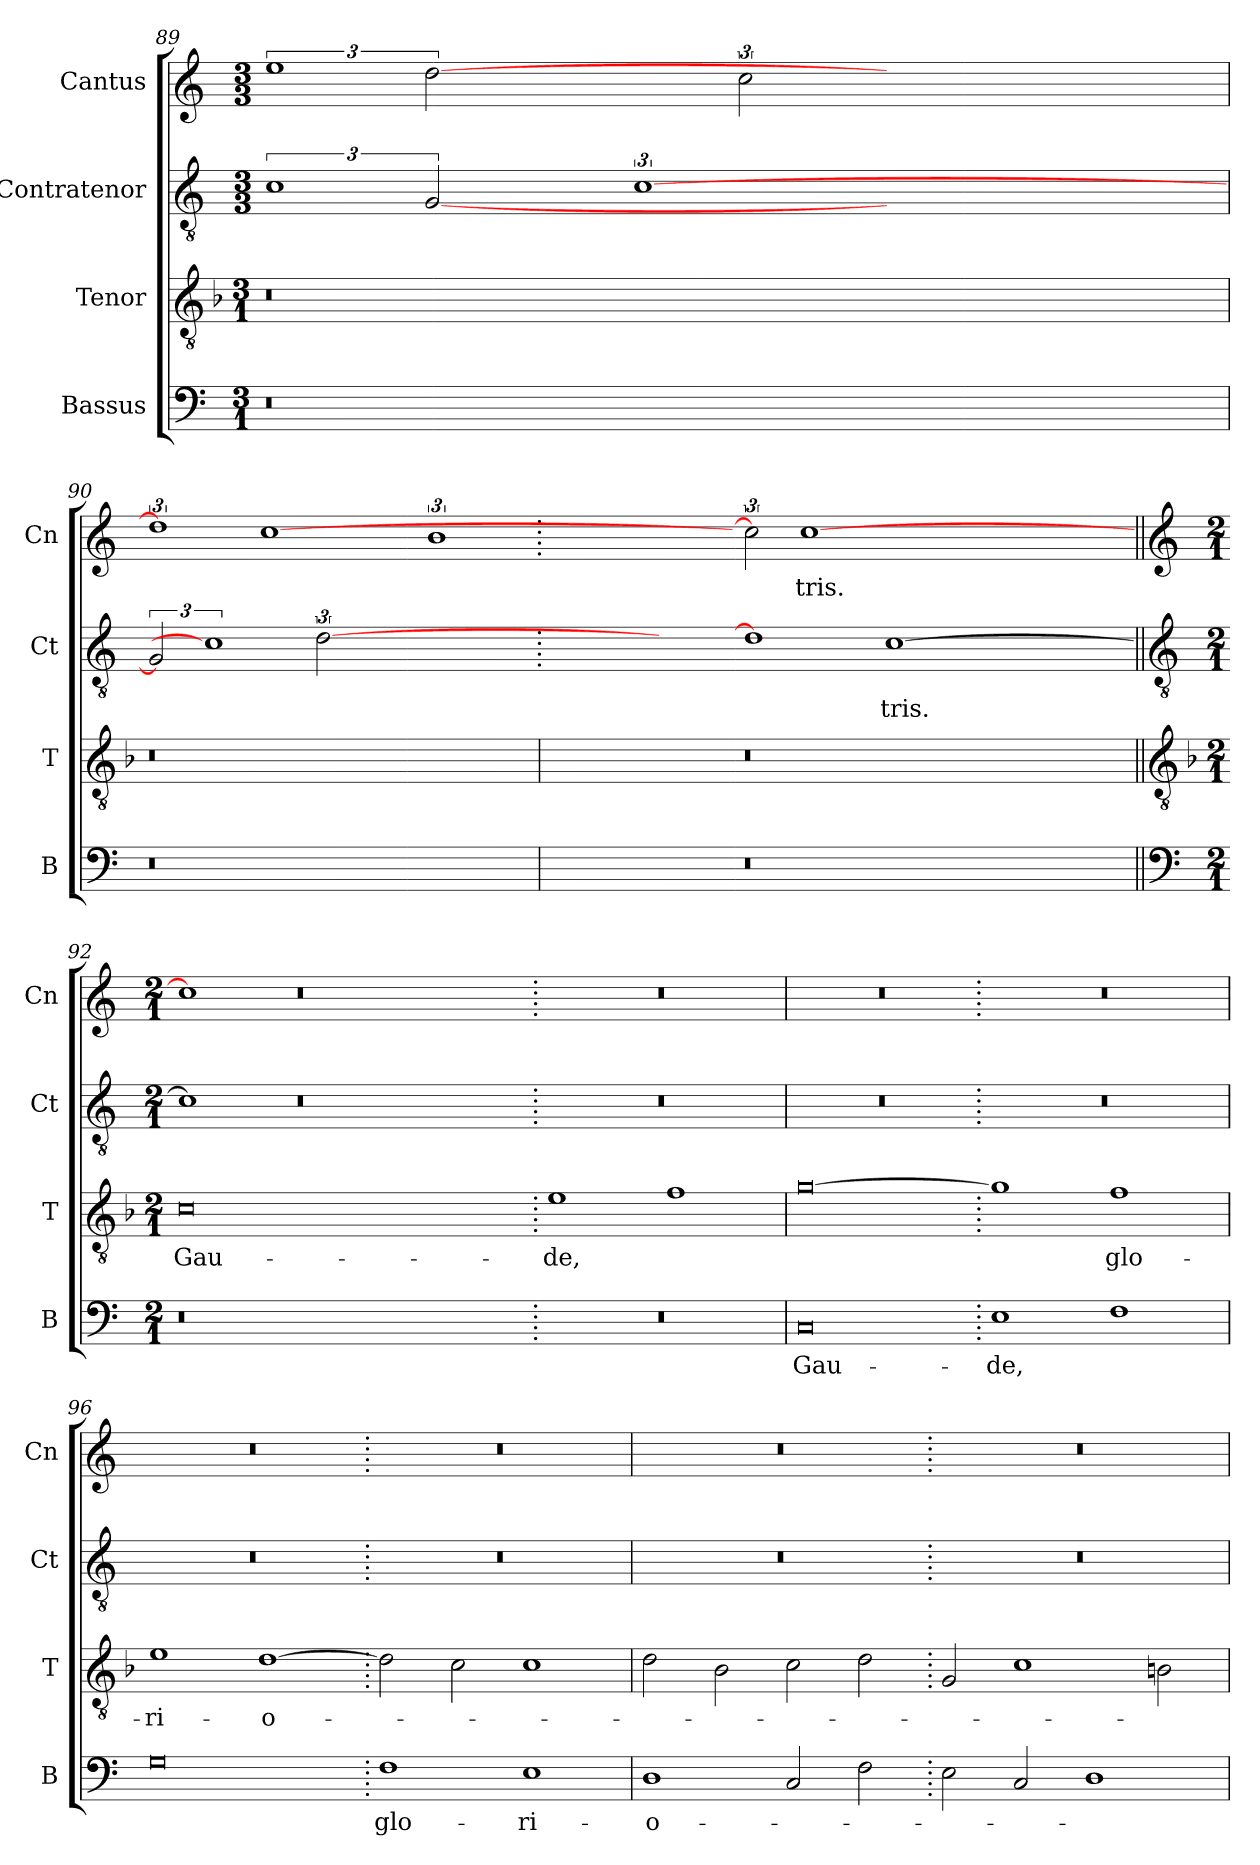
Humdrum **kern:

**kern	**text	**kern	**text	**kern	**text	**kern	**text
*part4	*part4	*part3	*part3	*part2	*part2	*part1	*part1
*staff4	*staff4	*staff3	*staff3	*staff2	*staff2	*staff1	*staff1
*I"Bassus	*	*I"Tenor	*	*I"Contratenor	*	*I"Cantus	*
*I'B	*	*I'T	*	*I'Ct	*	*I'Cn	*
*clefF4	*	*clefGv2	*	*clefGv2	*	*clefG2	*
*k[]	*	*k[b-]	*	*k[]	*	*k[]	*
*M3/1	*	*M3/1	*	*M3/3	*	*M3/3	*
=89	=89	=89	=89	=89	=89	=89	=89
0r	.	0r	.	3%2c	.	3%2ee	.
.	.	.	.	[3G	.	[3dd	.
.	.	.	.	3ryy	.	3%2ryy	.
.	.	.	.	[3%2c	.	.	.
.	.	.	.	.	.	3cc\	.
=90	=90	=90	=90	=90	=90	=90	=90
0r	.	0r	.	3G]	.	3%2dd]	.
.	.	.	.	3%2c]	.	.	.
.	.	.	.	.	.	[1cc	.
.	.	.	.	[3d	.	.	.
.	.	.	.	1ryy	.	.	.
.	.	.	.	.	.	3%2b	.
3ryy	.	3ryy	.	.	.	.	.
=91	=91.	=91	=91.	=91.	=91.	=91.	=91.
0r	.	0r	.	1d]	.	3cc]	.
.	.	.	.	.	.	[1cc	-tris.
.	.	.	.	[1c	-tris.	.	.
.	.	.	.	.	.	3%2ryy	.
!!LO:LB:g=z
=92||	=92||	=92||	=92||	=92||	=92||	=92||	=92||
*clefF4	*	*clefGv2	*	*clefGv2	*	*clefG2	*
*k[]	*	*k[b-]	*	*k[]	*	*k[]	*
*M2/1	*	*M2/1	*	*M2/1	*	*M2/1	*
0r	.	0c	Gau-	1c]	.	1cc]	.
.	.	.	.	0r	.	0r	.
1ryy	.	1ryy	.	.	.	.	.
=93.	=93.	=93.	=93.	=93.	=93.	=93.	=93.
0r	.	1e	-de,	0r	.	0r	.
.	.	1f	.	.	.	.	.
=94	=94	=94	=94	=94	=94	=94	=94
0C	Gau-	[0g	.	0r	.	0r	.
=95.	=95.	=95.	=95.	=95.	=95.	=95.	=95.
1E	-de,	1g]	.	0r	.	0r	.
1F	.	1f	glo-	.	.	.	.
=96	=96	=96	=96	=96	=96	=96	=96
0G	.	1e	-ri-	0r	.	0r	.
.	.	[1d	-o-	.	.	.	.
=97.	=97.	=97.	=97.	=97.	=97.	=97.	=97.
1F	glo-	2d\]	.	0r	.	0r	.
.	.	2c\	.	.	.	.	.
1E	-ri-	1c	.	.	.	.	.
=98	=98	=98	=98	=98	=98	=98	=98
1D	-o-	2d\	.	0r	.	0r	.
.	.	2B-\	.	.	.	.	.
2C/	.	2c\	.	.	.	.	.
2F\	.	2d\	.	.	.	.	.
=99.	=99.	=99.	=99.	=99.	=99.	=99.	=99.
2E\	.	2G/	.	0r	.	0r	.
2C/	.	1c	.	.	.	.	.
1D	.	.	.	.	.	.	.
.	.	2Bn\	.	.	.	.	.
=	=	=	=	=	=	=	=
*-	*-	*-	*-	*-	*-	*-	*-
